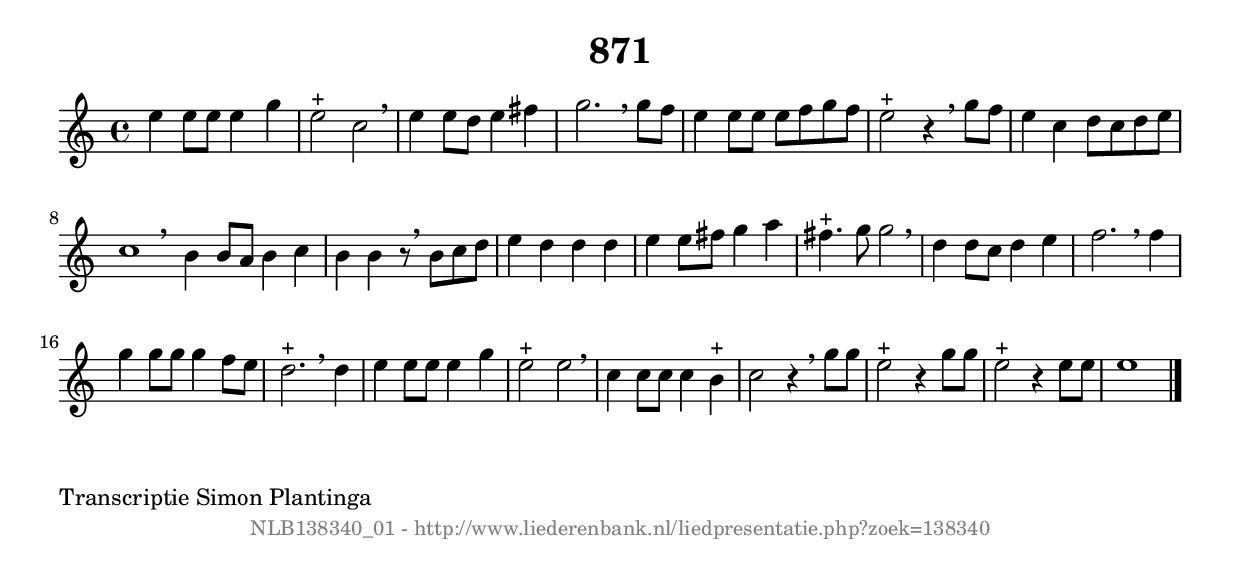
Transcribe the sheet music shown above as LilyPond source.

%
% produced by wce2krn 1.64 (7 June 2014)
%
\version"2.16"
#(append! paper-alist '(("long" . (cons (* 210 mm) (* 2000 mm)))))
#(set-default-paper-size "long")
sb = {\breathe}
mBreak = {\breathe }
bBreak = {\breathe }
x = {\once\override NoteHead #'style = #'cross }
gl=\glissando
itime={\override Staff.TimeSignature #'stencil = ##f }
ficta = {\once\set suggestAccidentals = ##t}
fine = {\once\override Score.RehearsalMark #'self-alignment-X = #1 \mark \markup {\italic{Fine}}}
dc = {\once\override Score.RehearsalMark #'self-alignment-X = #1 \mark \markup {\italic{D.C.}}}
dcf = {\once\override Score.RehearsalMark #'self-alignment-X = #1 \mark \markup {\italic{D.C. al Fine}}}
dcc = {\once\override Score.RehearsalMark #'self-alignment-X = #1 \mark \markup {\italic{D.C. al Coda}}}
ds = {\once\override Score.RehearsalMark #'self-alignment-X = #1 \mark \markup {\italic{D.S.}}}
dsf = {\once\override Score.RehearsalMark #'self-alignment-X = #1 \mark \markup {\italic{D.S. al Fine}}}
dsc = {\once\override Score.RehearsalMark #'self-alignment-X = #1 \mark \markup {\italic{D.S. al Coda}}}
pv = {\set Score.repeatCommands = #'((volta "1"))}
sv = {\set Score.repeatCommands = #'((volta "2"))}
tv = {\set Score.repeatCommands = #'((volta "3"))}
qv = {\set Score.repeatCommands = #'((volta "4"))}
xv = {\set Score.repeatCommands = #'((volta #f))}
\header{ tagline = ""
title = "871"
}
\score {{
\key c \major
\relative g'
{
\set melismaBusyProperties = #'()
\time 4/4
\tempo 4=120
\override Score.MetronomeMark #'transparent = ##t
\override Score.RehearsalMark #'break-visibility = #(vector #t #t #f)
e'4 e8 e8 e4 g4 | e2^"+" c2 \sb | e4 e8 d8 e4 fis4 | g2. \mBreak
g8 f8 | e4 e8 e8 e8 f8 g8 f8 | e2^"+" r4 \sb g8 f8 | e4 c4 d8 c8 d8 e8 | c1 \bar ":|:" \bBreak
b4 b8 a8 b4 c4 | b4 b4 r8 \sb b8 c8 d8 | e4 d4 d4 d4 | e4 e8 fis8 g4 a4 | fis4.^"+" g8 g2 | \mBreak \bar "|"
d4 d8 c8 d4 e4 | f2. \sb f4 | g4 g8 g8 g4 f8 e8 | d2.^"+" \sb d4 | e4 e8 e8 e4 g4 | e2^"+" e2 | \mBreak \bar "|"
c4 c8 c8 c4 b4^"+" | c2 r4 \sb g'8 g8 | e2^"+" r4 g8 g8 | e2^"+" r4 e8 e8 | e1 \bar "|."
 }}
 \midi { }
 \layout {
            indent = 0.0\cm
}
}
\markup { \wordwrap-string #" 
Transcriptie Simon Plantinga
"}
\markup { \vspace #0 } \markup { \with-color #grey \fill-line { \center-column { \smaller "NLB138340_01 - http://www.liederenbank.nl/liedpresentatie.php?zoek=138340" } } }
